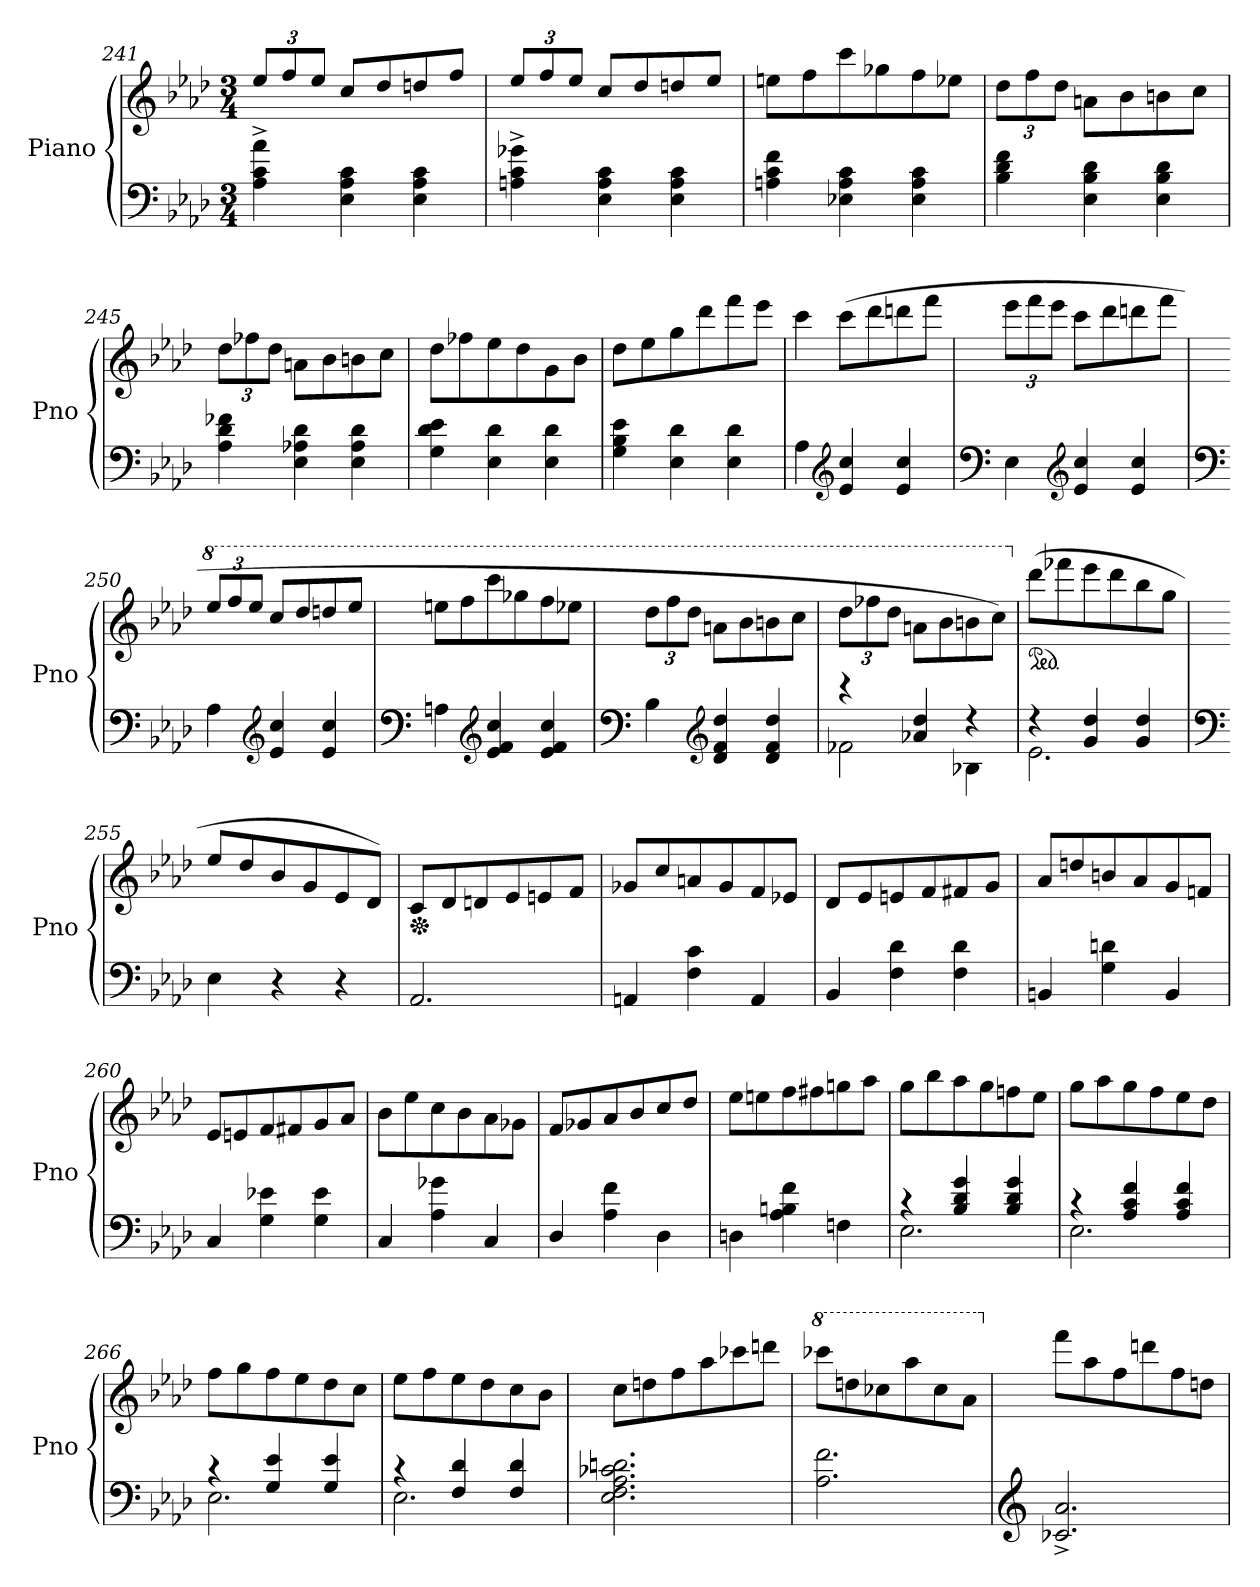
**kern	**kern
*part1	*part1
*staff2	*staff1
*I"Piano	*
*I'Pno	*
*clefF4	*clefG2
*k[b-e-a-d-]	*k[b-e-a-d-]
*M3/4	*M3/4
*	*Xbrackettup
=241	=241
4A-\^ 4c\^ 4a-\^	12ee-/L
.	12ff/
.	12ee-/J
4E-\ 4A-\ 4c\	8cc/L
.	8dd-/
4E-\ 4A-\ 4c\	8ddn/
.	8ff/J
!!LO:LB:g=z
=242	=242
4An\^ 4c\^ 4g-X\^	12ee-/L
.	12ff/
.	12ee-/J
4E-\ 4A\ 4c\	8cc/L
.	8dd-/
4E-\ 4A\ 4c\	8ddn/
.	8ee-/J
=243	=243
4An\ 4c\ 4f\	8een\L
.	8ff\
4E-X\ 4A\ 4c\	8ccc\
.	8gg-X\
4E-\ 4A\ 4c\	8ff\
.	8ee-X\J
=244	=244
4B-\ 4d-\ 4f\	12dd-\L
.	12ff\
.	12dd-\J
4E-\ 4B-\ 4d-\	8an\L
.	8b-\
4E-\ 4B-\ 4d-\	8bn\
.	8cc\J
=245	=245
4A-\ 4d-\ 4f-X\	12dd-\L
.	12ff-X\
.	12dd-\J
4E-\ 4A-X\ 4d-\	8an\L
.	8b-\
4E-\ 4A-\ 4d-\	8bn\
.	8cc\J
=246	=246
4G\ 4d-\ 4e-\	8dd-\L
.	8ff-X\
4E-\ 4d-\	8ee-\
.	8dd-\
4E-\ 4d-\	8g\
.	8b-\J
=247	=247
4G\ 4B-\ 4e-\	8dd-\L
.	8ee-\
4E-\ 4d-\	8gg\
.	8ddd-\
4E-\ 4d-\	8fff\
.	8eee-\J
!!LO:LB:g=z
=248	=248
4A-\	4ccc\
*clefG2	*
4e-/ 4cc/	(8ccc\L
.	8ddd-\
4e-/ 4cc/	8dddn\
.	8fff\J
=249	=249
*clefF4	*
4E-\	12eee-\L
.	12fff\
.	12eee-\J
*clefG2	*
4e-/ 4cc/	8ccc\L
.	8ddd-\
4e-/ 4cc/	8dddn\
.	8fff\J
=250	=250
*clefF4	*
*	*8va
4A-\	12eee-/L
.	12fff/
.	12eee-/J
*clefG2	*
4e-/ 4cc/	8ccc/L
.	8ddd-/
4e-/ 4cc/	8dddn/
.	8eee-/J
=251	=251
*clefF4	*
4An\	8eeen\L
.	8fff\
*clefG2	*
4e-/ 4f/ 4cc/	8cccc\
.	8ggg-X\
4e-/ 4f/ 4cc/	8fff\
.	8eee-X\J
=252	=252
*clefF4	*
4B-\	12ddd-\L
.	12fff\
.	12ddd-\J
*clefG2	*
4d-/ 4f/ 4dd-/	8aan\L
.	8bb-\
4d-/ 4f/ 4dd-/	8bbn\
.	8ccc\J
!!LO:LB:g=z
=253	=253
*^	*
2f-X\	4rccc	12ddd-\L
.	.	12fff-X\
.	.	12ddd-\J
.	4a-X/ 4dd-/	8aan\L
.	.	8bb-\
4r	4B-X\	8bbn\
.	.	8ccc\J)
=254	=254	=254
*	*	*X8va
*	*	*ped
4r	2.e-\	(8ddd-\L
.	.	8fff-X\
4g/ 4dd-/	.	8eee-\
.	.	8ddd-\
4g/ 4dd-/	.	8bb-\
.	.	8gg\J
*v	*v	*
=255	=255
*clefF4	*
4E-\	8ee-/L
.	8dd-/
4r	8b-/
.	8g/
4r	8e-/
.	8d-/J)
=256	=256
*	*Xped
2.AA-/	8c/L
.	8d-/
.	8dn/
.	8e-/
.	8en/
.	8f/J
=257	=257
4AAn/	8g-X/L
.	8cc/
4F\ 4c\	8an/
.	8g-/
4AA/	8f/
.	8e-X/J
!!LO:LB:g=z
=258	=258
4BB-/	8d-/L
.	8e-/
4F\ 4d-\	8en/
.	8f/
4F\ 4d-\	8f#X/
.	8g/J
=259	=259
4BBn/	8a-/L
.	8ddn/
4G\ 4dn\	8bn/
.	8a-/
4BB/	8g/
.	8fn/J
=260	=260
4C/	8e-/L
.	8en/
4G\ 4e-X\	8f/
.	8f#X/
4G\ 4e-\	8g/
.	8a-/J
=261	=261
4C/	8b-\L
.	8ee-\
4A-\ 4g-X\	8cc\
.	8b-\
4C/	8a-\
.	8g-X\J
=262	=262
4D-/	8f/L
.	8g-X/
4A-\ 4f\	8a-/
.	8b-/
4D-\	8cc/
.	8dd-/J
=263	=263
4Dn\	8ee-\L
.	8een\
4A-\ 4Bn\ 4f\	8ff\
.	8ff#X\
4Fn\	8ggn\
.	8aa-\J
!!LO:LB:g=z
=264	=264
*^	*
4r	2.E-\	8gg\L
.	.	8bb-\
4B-/ 4d-/ 4g/	.	8aa-\
.	.	8gg\
4B-/ 4d-/ 4g/	.	8ffn\
.	.	8ee-\J
=265	=265	=265
4r	2.E-\	8gg\L
.	.	8aa-\
4A-/ 4c/ 4f/	.	8gg\
.	.	8ff\
4A-/ 4c/ 4f/	.	8ee-\
.	.	8dd-\J
=266	=266	=266
4r	2.E-\	8ff\L
.	.	8gg\
4G/ 4e-/	.	8ff\
.	.	8ee-\
4G/ 4e-/	.	8dd-\
.	.	8cc\J
=267	=267	=267
4r	2.E-\	8ee-\L
.	.	8ff\
4F/ 4d-/	.	8ee-\
.	.	8dd-\
4F/ 4d-/	.	8cc\
.	.	8b-\J
*v	*v	*
=268	=268
2.E-\ 2.F\ 2.A-\ 2.c-X\ 2.dn\	8cc\L
.	8ddn\
.	8ff\
.	8aa-\
.	8ccc-X\
.	8dddn\J
=269	=269
*	*8va
2.A-\ 2.f\	8cccc-X\L
.	8dddn\
.	8ccc-X\
.	8aaa-\
.	8ccc-\
.	8aa-\J
!!LO:PB:g=z
=270	=270
*clefG2	*
*	*X8va
2.c-X/^ 2.a-/^	8fff\L
.	8aa-\
.	8ff\
.	8dddn\
.	8ff\
.	8ddn\J
=	=
*-	*-
